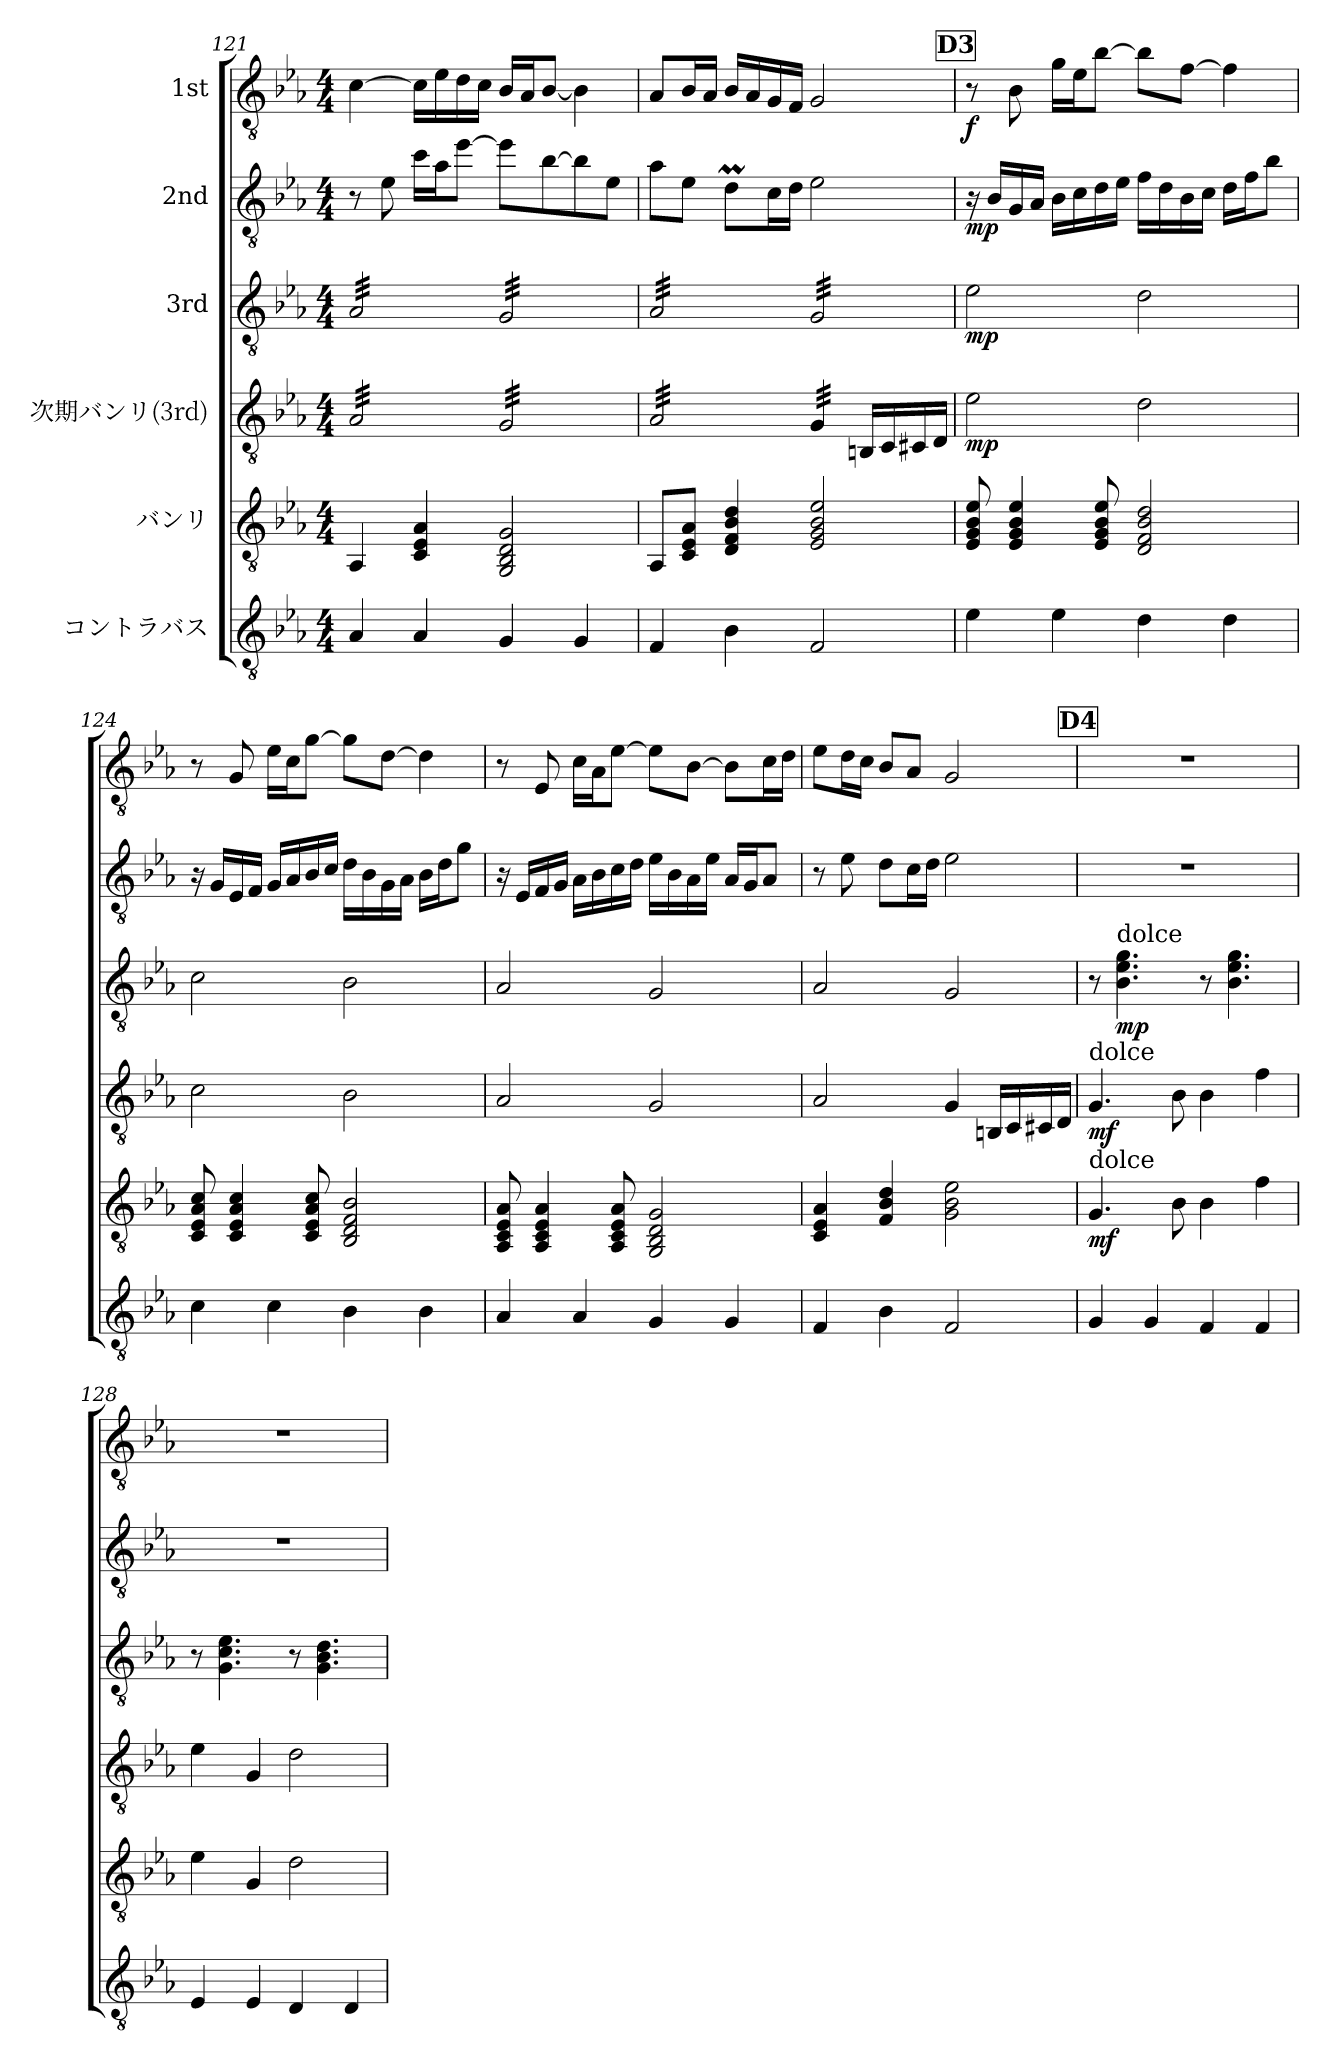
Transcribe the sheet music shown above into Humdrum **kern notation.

**kern	**kern	**dynam	**kern	**dynam	**kern	**dynam	**kern	**dynam	**kern	**dynam
*part6	*part5	*part5	*part4	*part4	*part3	*part3	*part2	*part2	*part1	*part1
*staff6	*staff5	*staff5	*staff4	*staff4	*staff3	*staff3	*staff2	*staff2	*staff1	*staff1
*I"コントラバス	*I"バンリ	*	*I"次期バンリ(3rd)	*	*I"3rd	*	*I"2nd	*	*I"1st	*
*clefGv2	*clefGv2	*	*clefGv2	*	*clefGv2	*	*clefGv2	*	*clefGv2	*
*ITrd7c12	*	*	*	*	*	*	*	*	*	*
*k[b-e-a-]	*k[b-e-a-]	*	*k[b-e-a-]	*	*k[b-e-a-]	*	*k[b-e-a-]	*	*k[b-e-a-]	*
*M4/4	*M4/4	*	*M4/4	*	*M4/4	*	*M4/4	*	*M4/4	*
=121	=121	=121	=121	=121	=121	=121	=121	=121	=121	=121
*	*	*	*tremolo	*	*	*	*	*	*	*
*	*	*	*	*	*tremolo	*	*	*	*	*
4AA-/	4AA-/	.	32A-/LLL	.	32A-/LLL	.	8r	.	[4c\	.
.	.	.	32A-/	.	32A-/	.	.	.	.	.
.	.	.	32A-/	.	32A-/	.	.	.	.	.
.	.	.	32A-/	.	32A-/	.	.	.	.	.
.	.	.	32A-/	.	32A-/	.	8e-\	.	.	.
.	.	.	32A-/	.	32A-/	.	.	.	.	.
.	.	.	32A-/	.	32A-/	.	.	.	.	.
.	.	.	32A-/	.	32A-/	.	.	.	.	.
4AA-/	4C/ 4E-/ 4A-/	.	32A-/	.	32A-/	.	16cc\LL	.	16c\LL]	.
.	.	.	32A-/	.	32A-/	.	.	.	.	.
.	.	.	32A-/	.	32A-/	.	16a-\J	.	16e-\	.
.	.	.	32A-/	.	32A-/	.	.	.	.	.
.	.	.	32A-/	.	32A-/	.	[8ee-\J	.	16d\	.
.	.	.	32A-/	.	32A-/	.	.	.	.	.
.	.	.	32A-/	.	32A-/	.	.	.	16c\JJ	.
.	.	.	32A-/JJJ	.	32A-/JJJ	.	.	.	.	.
4GG/	2GG/ 2BB-/ 2D/ 2G/	.	32G/LLL	.	32G/LLL	.	8ee-\L]	.	16B-/LL	.
.	.	.	32G/	.	32G/	.	.	.	.	.
.	.	.	32G/	.	32G/	.	.	.	16A-/J	.
.	.	.	32G/	.	32G/	.	.	.	.	.
.	.	.	32G/	.	32G/	.	[8b-\	.	[8B-/J	.
.	.	.	32G/	.	32G/	.	.	.	.	.
.	.	.	32G/	.	32G/	.	.	.	.	.
.	.	.	32G/	.	32G/	.	.	.	.	.
4GG/	.	.	32G/	.	32G/	.	8b-\]	.	4B-\]	.
.	.	.	32G/	.	32G/	.	.	.	.	.
.	.	.	32G/	.	32G/	.	.	.	.	.
.	.	.	32G/	.	32G/	.	.	.	.	.
.	.	.	32G/	.	32G/	.	8e-\J	.	.	.
.	.	.	32G/	.	32G/	.	.	.	.	.
.	.	.	32G/	.	32G/	.	.	.	.	.
.	.	.	32G/JJJ	.	32G/JJJ	.	.	.	.	.
=122	=122	=122	=122	=122	=122	=122	=122	=122	=122	=122
4FF/	8AA-/L	.	32A-/LLL	.	32A-/LLL	.	8a-\L	.	8A-/L	.
.	.	.	32A-/	.	32A-/	.	.	.	.	.
.	.	.	32A-/	.	32A-/	.	.	.	.	.
.	.	.	32A-/	.	32A-/	.	.	.	.	.
.	8C/ 8E-/ 8A-/J	.	32A-/	.	32A-/	.	8e-\J	.	16B-/L	.
.	.	.	32A-/	.	32A-/	.	.	.	.	.
.	.	.	32A-/	.	32A-/	.	.	.	16A-/JJ	.
.	.	.	32A-/	.	32A-/	.	.	.	.	.
4BB-\	4D/ 4F/ 4B-/ 4d/	.	32A-/	.	32A-/	.	8dm\L	.	16B-/LL	.
.	.	.	32A-/	.	32A-/	.	.	.	.	.
.	.	.	32A-/	.	32A-/	.	.	.	16A-/	.
.	.	.	32A-/	.	32A-/	.	.	.	.	.
.	.	.	32A-/	.	32A-/	.	16c\L	.	16G/	.
.	.	.	32A-/	.	32A-/	.	.	.	.	.
.	.	.	32A-/	.	32A-/	.	16d\JJ	.	16F/JJ	.
.	.	.	32A-/JJJ	.	32A-/JJJ	.	.	.	.	.
2FF/	2E-/ 2G/ 2B-/ 2e-/	.	32G/LLL	.	32G/LLL	.	2e-\	.	2G/	.
.	.	.	32G/	.	32G/	.	.	.	.	.
.	.	.	32G/	.	32G/	.	.	.	.	.
.	.	.	32G/	.	32G/	.	.	.	.	.
.	.	.	32G/	.	32G/	.	.	.	.	.
.	.	.	32G/	.	32G/	.	.	.	.	.
.	.	.	32G/	.	32G/	.	.	.	.	.
.	.	.	32G/JJJ	.	32G/	.	.	.	.	.
*	*	*	*Xtremolo	*	*	*	*	*	*	*
.	.	.	16BBn/LL	.	32G/	.	.	.	.	.
.	.	.	.	.	32G/	.	.	.	.	.
.	.	.	16C/	.	32G/	.	.	.	.	.
.	.	.	.	.	32G/	.	.	.	.	.
.	.	.	16C#X/	.	32G/	.	.	.	.	.
.	.	.	.	.	32G/	.	.	.	.	.
.	.	.	16D/JJ	.	32G/	.	.	.	.	.
.	.	.	.	.	32G/JJJ	.	.	.	.	.
*	*	*	*	*	*Xtremolo	*	*	*	*	*
!!LO:REH:place=s1:a:B:fs=14:t=D3
=123	=123	=123	=123	=123	=123	=123	=123	=123	=123	=123
!	!	!	!	!LO:DY:b	!	!LO:DY:b	!	!LO:DY:b	!	!LO:DY:b
4E-\	8E-/ 8G/ 8B-/ 8e-/	.	2e-\	mp	2e-\	mp	16r	mp	8r	f
.	.	.	.	.	.	.	16B-/LL	.	.	.
.	4E-/ 4G/ 4B-/ 4e-/	.	.	.	.	.	16G/	.	8B-\	.
.	.	.	.	.	.	.	16A-/JJ	.	.	.
4E-\	.	.	.	.	.	.	16B-\LL	.	16g\LL	.
.	.	.	.	.	.	.	16c\	.	16e-\J	.
.	8E-/ 8G/ 8B-/ 8e-/	.	.	.	.	.	16d\	.	[8b-\J	.
.	.	.	.	.	.	.	16e-\JJ	.	.	.
4D\	2D/ 2F/ 2B-/ 2d/	.	2d\	.	2d\	.	16f\LL	.	8b-\L]	.
.	.	.	.	.	.	.	16d\	.	.	.
.	.	.	.	.	.	.	16B-\	.	[8f\J	.
.	.	.	.	.	.	.	16c\JJ	.	.	.
4D\	.	.	.	.	.	.	16d\LL	.	4f\]	.
.	.	.	.	.	.	.	16f\J	.	.	.
.	.	.	.	.	.	.	8b-\J	.	.	.
!!LO:PB:g=z
=124	=124	=124	=124	=124	=124	=124	=124	=124	=124	=124
4C\	8C/ 8E-/ 8A-/ 8c/	.	2c\	.	2c\	.	16r	.	8r	.
.	.	.	.	.	.	.	16G/LL	.	.	.
.	4C/ 4E-/ 4A-/ 4c/	.	.	.	.	.	16E-/	.	8G/	.
.	.	.	.	.	.	.	16F/JJ	.	.	.
4C\	.	.	.	.	.	.	16G/LL	.	16e-\LL	.
.	.	.	.	.	.	.	16A-/	.	16c\J	.
.	8C/ 8E-/ 8A-/ 8c/	.	.	.	.	.	16B-/	.	[8g\J	.
.	.	.	.	.	.	.	16c/JJ	.	.	.
4BB-\	2BB-/ 2D/ 2F/ 2B-/	.	2B-\	.	2B-\	.	16d\LL	.	8g\L]	.
.	.	.	.	.	.	.	16B-\	.	.	.
.	.	.	.	.	.	.	16G\	.	[8d\J	.
.	.	.	.	.	.	.	16A-\JJ	.	.	.
4BB-\	.	.	.	.	.	.	16B-\LL	.	4d\]	.
.	.	.	.	.	.	.	16d\J	.	.	.
.	.	.	.	.	.	.	8g\J	.	.	.
=125	=125	=125	=125	=125	=125	=125	=125	=125	=125	=125
4AA-/	8AA-/ 8C/ 8E-/ 8A-/	.	2A-/	.	2A-/	.	16r	.	8r	.
.	.	.	.	.	.	.	16E-/LL	.	.	.
.	4AA-/ 4C/ 4E-/ 4A-/	.	.	.	.	.	16F/	.	8E-/	.
.	.	.	.	.	.	.	16G/JJ	.	.	.
4AA-/	.	.	.	.	.	.	16A-\LL	.	16c\LL	.
.	.	.	.	.	.	.	16B-\	.	16A-\J	.
.	8AA-/ 8C/ 8E-/ 8A-/	.	.	.	.	.	16c\	.	[8e-\J	.
.	.	.	.	.	.	.	16d\JJ	.	.	.
4GG/	2GG/ 2BB-/ 2D/ 2G/	.	2G/	.	2G/	.	16e-\LL	.	8e-\L]	.
.	.	.	.	.	.	.	16B-\	.	.	.
.	.	.	.	.	.	.	16A-\	.	[8B-\J	.
.	.	.	.	.	.	.	16e-\JJ	.	.	.
4GG/	.	.	.	.	.	.	16A-/LL	.	8B-\L]	.
.	.	.	.	.	.	.	16G/J	.	.	.
.	.	.	.	.	.	.	8A-/J	.	16c\L	.
.	.	.	.	.	.	.	.	.	16d\JJ	.
=126	=126	=126	=126	=126	=126	=126	=126	=126	=126	=126
4FF/	4C/ 4E-/ 4A-/	.	2A-/	.	2A-/	.	8r	.	8e-\L	.
.	.	.	.	.	.	.	8e-\	.	16d\L	.
.	.	.	.	.	.	.	.	.	16c\JJ	.
4BB-\	4F/ 4B-/ 4d/	.	.	.	.	.	8d\L	.	8B-/L	.
.	.	.	.	.	.	.	16c\L	.	8A-/J	.
.	.	.	.	.	.	.	16d\JJ	.	.	.
2FF/	2G\ 2B-\ 2e-\	.	4G/	.	2G/	.	2e-\	.	2G/	.
.	.	.	16BBn/LL	.	.	.	.	.	.	.
.	.	.	16C/	.	.	.	.	.	.	.
.	.	.	16C#X/	.	.	.	.	.	.	.
.	.	.	16D/JJ	.	.	.	.	.	.	.
!!LO:REH:place=s1:a:B:fs=14:t=D4
=127	=127	=127	=127	=127	=127	=127	=127	=127	=127	=127
!	!	!	!LO:TX:a:t=dolce	!	!	!	!	!	!	!
!	!LO:TX:a:t=dolce	!	!	!	!	!	!	!	!	!
!	!	!LO:DY:b	!	!LO:DY:b	!	!	!	!	!	!
4GG/	4.G/	mf	4.G/	mf	8r	.	1r	.	1r	.
!	!	!	!	!	!LO:TX:a:t=dolce	!	!	!	!	!
!	!	!	!	!	!	!LO:DY:b	!	!	!	!
.	.	.	.	.	4.B-\ 4.e-\ 4.g\	mp	.	.	.	.
4GG/	.	.	.	.	.	.	.	.	.	.
.	8B-\	.	8B-\	.	.	.	.	.	.	.
4FF/	4B-\	.	4B-\	.	8r	.	.	.	.	.
.	.	.	.	.	4.B-\ 4.e-\ 4.g\	.	.	.	.	.
4FF/	4f\	.	4f\	.	.	.	.	.	.	.
=128	=128	=128	=128	=128	=128	=128	=128	=128	=128	=128
4EE-/	4e-\	.	4e-\	.	8r	.	1r	.	1r	.
.	.	.	.	.	4.G\ 4.c\ 4.e-\	.	.	.	.	.
4EE-/	4G/	.	4G/	.	.	.	.	.	.	.
4DD/	2d\	.	2d\	.	8r	.	.	.	.	.
.	.	.	.	.	4.G\ 4.B-\ 4.d\	.	.	.	.	.
4DD/	.	.	.	.	.	.	.	.	.	.
=	=	=	=	=	=	=	=	=	=	=
*-	*-	*-	*-	*-	*-	*-	*-	*-	*-	*-
